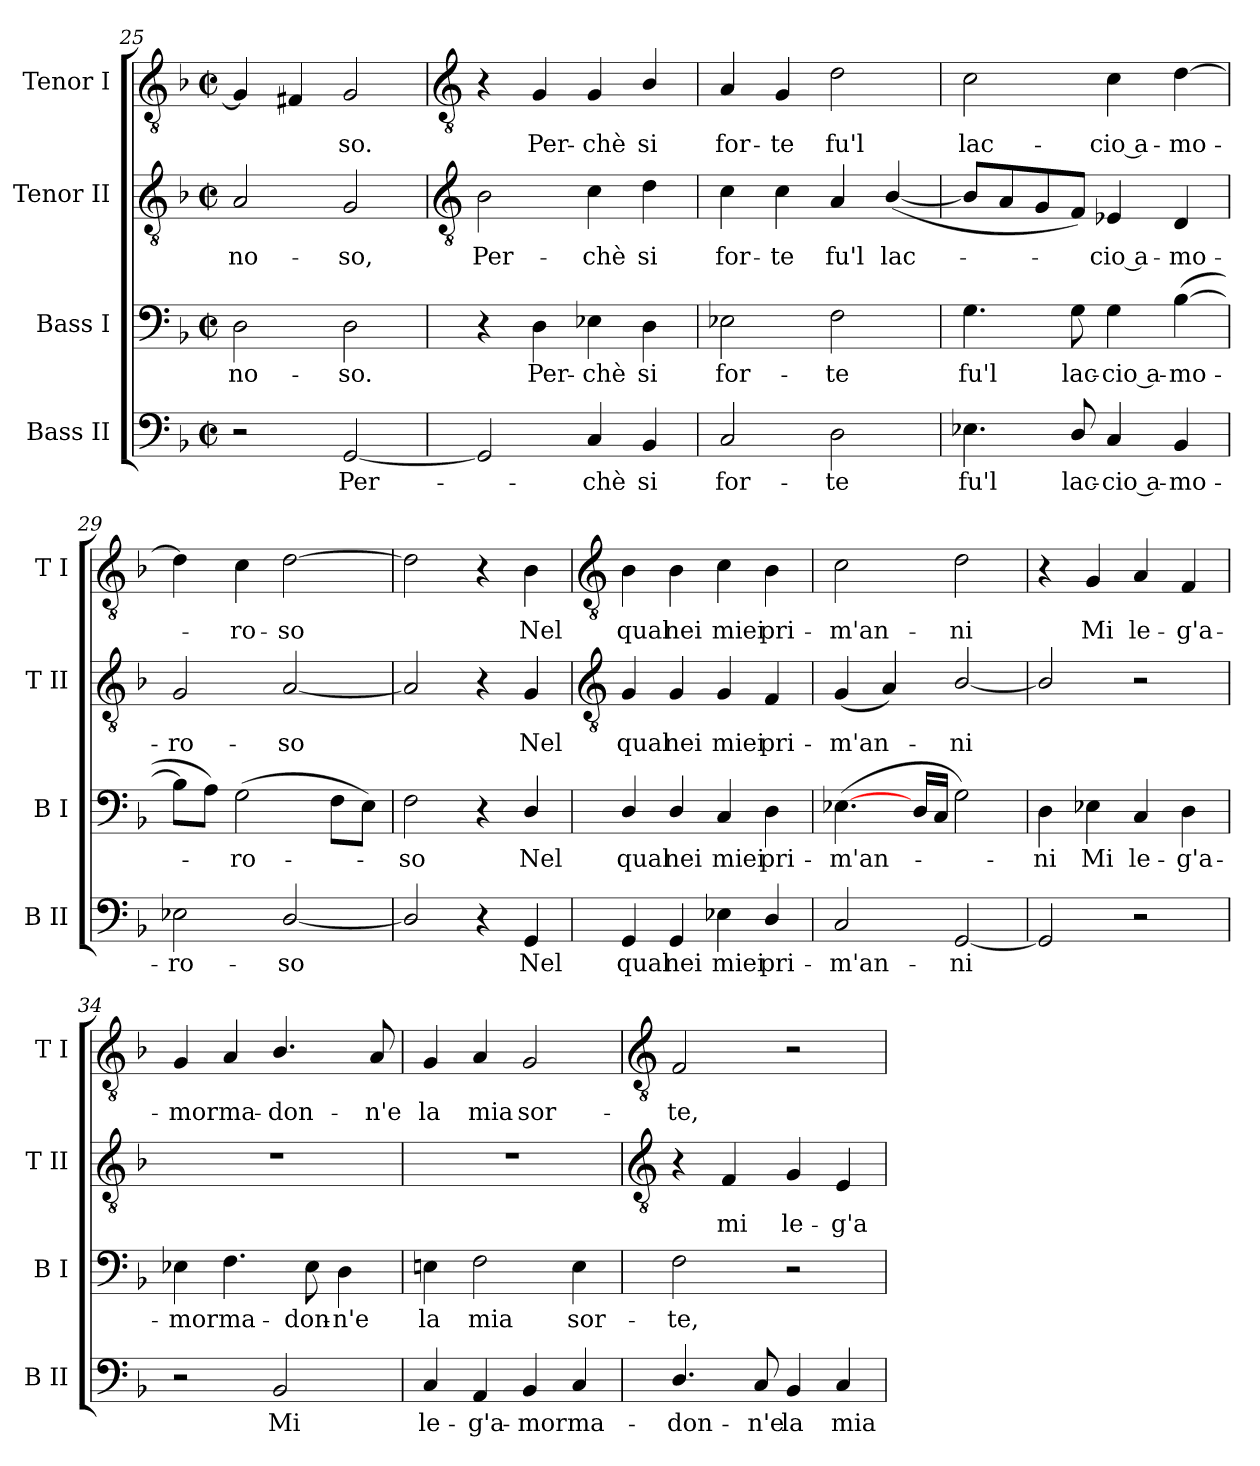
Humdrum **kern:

**kern	**text	**kern	**text	**kern	**text	**kern	**text
*part4	*part4	*part3	*part3	*part2	*part2	*part1	*part1
*staff4	*staff4	*staff3	*staff3	*staff2	*staff2	*staff1	*staff1
*I"Bass II	*	*I"Bass I	*	*I"Tenor II	*	*I"Tenor I	*
*I'B II	*	*I'B I	*	*I'T II	*	*I'T I	*
*clefF4	*	*clefF4	*	*clefGv2	*	*clefGv2	*
*k[b-]	*	*k[b-]	*	*k[b-]	*	*k[b-]	*
*F:	*	*F:	*	*F:	*	*F:	*
*M2/2	*	*M2/2	*	*M2/2	*	*M2/2	*
*met(c|)	*	*met(c|)	*	*met(c|)	*	*met(c|)	*
=25	=25	=25	=25	=25	=25	=25	=25
!	!	!	!LO:LY:b	!	!LO:LY:b	!	!
2r	.	2D	-no-	2A	-no-	4G]	.
.	.	.	.	.	.	4F#X	.
!	!LO:LY:b	!	!LO:LY:b	!	!LO:LY:b	!	!LO:LY:b
[2GG	Per-	2D	-so.	2G	-so,	2G	so.
!!LO:LB:g=z
=26	=26	=26	=26	=26	=26	=26	=26
*	*	*	*	*clefGv2	*	*clefGv2	*
!	!	!	!	!	!LO:LY:b	!	!
2GG]	.	4r	.	2B-	Per-	4r	.
!	!	!	!LO:LY:b	!	!	!	!LO:LY:b
.	.	4D	Per-	.	.	4G	Per-
!	!LO:LY:b	!	!LO:LY:b	!	!LO:LY:b	!	!LO:LY:b
4C	chè	4E-X	-chè	4c	-chè	4G	-chè
!	!LO:LY:b	!	!LO:LY:b	!	!LO:LY:b	!	!LO:LY:b
4BB-	si	4D	si	4d	si	4B-/	si
=27	=27	=27	=27	=27	=27	=27	=27
!	!LO:LY:b	!	!LO:LY:b	!	!LO:LY:b	!	!LO:LY:b
2C	for-	2E-X	for-	4c	for-	4A	for-
!	!	!	!	!	!LO:LY:b	!	!LO:LY:b
.	.	.	.	4c	-te	4G	-te
!	!LO:LY:b	!	!LO:LY:b	!	!LO:LY:b	!	!LO:LY:b
2D	-te	2F	-te	4A	fu'l	2d	fu'l
!	!	!	!	!	!LO:LY:b	!	!
.	.	.	.	(<[4B-/	lac-	.	.
=28	=28	=28	=28	=28	=28	=28	=28
!	!LO:LY:b	!	!LO:LY:b	!	!	!	!LO:LY:b
4.E-X	fu'l	4.G	fu'l	8B-L]	.	2c	lac-
.	.	.	.	8A	.	.	.
.	.	.	.	8G	.	.	.
!	!LO:LY:b	!	!LO:LY:b	!	!	!	!
8D/	lac-	8G	lac-	8FJ)	.	.	.
!	!LO:LY:b	!	!LO:LY:b	!	!LO:LY:b	!	!LO:LY:b
4C	-cio a-	4G	-cio a-	4E-X	cio a-	4c	-cio a-
!	!LO:LY:b	!	!LO:LY:b	!	!LO:LY:b	!	!LO:LY:b
4BB-	-mo-	(>[4B-	-mo-	4D	-mo-	[4d	-mo-
=29	=29	=29	=29	=29	=29	=29	=29
!	!LO:LY:b	!	!	!	!LO:LY:b	!	!
2E-X	-ro-	8B-L]	.	2G	-ro-	4d]	.
.	.	8AJ)	.	.	.	.	.
!	!	!	!LO:LY:b	!	!	!	!LO:LY:b
.	.	(>2G	ro-	.	.	4c	ro-
!	!LO:LY:b	!	!	!	!LO:LY:b	!	!LO:LY:b
[2D/	-so	.	.	[2A	-so	[2d	-so
.	.	8FL	.	.	.	.	.
.	.	8EJ)	.	.	.	.	.
=30	=30	=30	=30	=30	=30	=30	=30
!	!	!	!LO:LY:b	!	!	!	!
2D/]	.	2F	so	2A]	.	2d]	.
4r	.	4r	.	4r	.	4r	.
!	!LO:LY:b	!	!LO:LY:b	!	!LO:LY:b	!	!LO:LY:b
4GG	Nel	4D/	Nel	4G	Nel	4B-	Nel
!!LO:LB:g=z
=31	=31	=31	=31	=31	=31	=31	=31
*	*	*	*	*clefGv2	*	*clefGv2	*
!	!LO:LY:b	!	!LO:LY:b	!	!LO:LY:b	!	!LO:LY:b
4GG	qual	4D/	qual	4G	qual	4B-	qual
!	!LO:LY:b	!	!LO:LY:b	!	!LO:LY:b	!	!LO:LY:b
4GG	nei	4D/	nei	4G	nei	4B-	nei
!	!LO:LY:b	!	!LO:LY:b	!	!LO:LY:b	!	!LO:LY:b
4E-X	miei	4C	miei	4G	miei	4c	miei
!	!LO:LY:b	!	!LO:LY:b	!	!LO:LY:b	!	!LO:LY:b
4D/	pri-	4D	pri-	4F	pri-	4B-	pri-
=32	=32	=32	=32	=32	=32	=32	=32
!	!LO:LY:b	!	!LO:LY:b	!	!LO:LY:b	!	!LO:LY:b
2C	-m'an-	(>[4.E-X	-m'an-	(<4G	-m'an-	2c	-m'an-
.	.	.	.	4A)	.	.	.
.	.	16DLL	.	.	.	.	.
.	.	16CJJ	.	.	.	.	.
!	!LO:LY:b	!	!	!	!LO:LY:b	!	!LO:LY:b
[2GG	-ni	2G)	.	[2B-/	ni	2d	-ni
=33	=33	=33	=33	=33	=33	=33	=33
!	!	!	!LO:LY:b	!	!	!	!
2GG]	.	4D	ni	2B-/]	.	4r	.
!	!	!	!LO:LY:b	!	!	!	!LO:LY:b
.	.	4E-X	Mi	.	.	4G	Mi
!	!	!	!LO:LY:b	!	!	!	!LO:LY:b
2r	.	4C	le-	2r	.	4A	le-
!	!	!	!LO:LY:b	!	!	!	!LO:LY:b
.	.	4D	-g'a-	.	.	4F	-g'a-
=34	=34	=34	=34	=34	=34	=34	=34
!	!	!	!LO:LY:b	!	!	!	!LO:LY:b
2r	.	4E-X	-mor	1r	.	4G	-mor
!	!	!	!LO:LY:b	!	!	!	!LO:LY:b
.	.	4.F	ma-	.	.	4A	ma-
!	!LO:LY:b	!	!	!	!	!	!LO:LY:b
2BB-	Mi	.	.	.	.	4.B-/	-don-
!	!	!	!LO:LY:b	!	!	!	!
.	.	8E-	-don-	.	.	.	.
!	!	!	!LO:LY:b	!	!	!	!
.	.	4D	-n'e	.	.	.	.
!	!	!	!	!	!	!	!LO:LY:b
.	.	.	.	.	.	8A	-n'e
=35	=35	=35	=35	=35	=35	=35	=35
!	!LO:LY:b	!	!LO:LY:b	!	!	!	!LO:LY:b
4C	le-	4En	la	1r	.	4G	la
!	!LO:LY:b	!	!LO:LY:b	!	!	!	!LO:LY:b
4AA	-g'a-	2F	mia	.	.	4A	mia
!	!LO:LY:b	!	!	!	!	!	!LO:LY:b
4BB-	-mor	.	.	.	.	2G	sor-
!	!LO:LY:b	!	!LO:LY:b	!	!	!	!
4C	ma-	4E	sor-	.	.	.	.
!!LO:LB:g=z
=36	=36	=36	=36	=36	=36	=36	=36
*	*	*	*	*clefGv2	*	*clefGv2	*
!	!LO:LY:b	!	!LO:LY:b	!	!	!	!LO:LY:b
4.D/	-don-	2F	-te,	4r	.	2F	-te,
!	!	!	!	!	!LO:LY:b	!	!
.	.	.	.	4F	mi	.	.
!	!LO:LY:b	!	!	!	!	!	!
8C	-n'e	.	.	.	.	.	.
!	!LO:LY:b	!	!	!	!LO:LY:b	!	!
4BB-	la	2r	.	4G	le-	2r	.
!	!LO:LY:b	!	!	!	!LO:LY:b	!	!
4C	mia	.	.	4E	-g'a-	.	.
=	=	=	=	=	=	=	=
*-	*-	*-	*-	*-	*-	*-	*-
